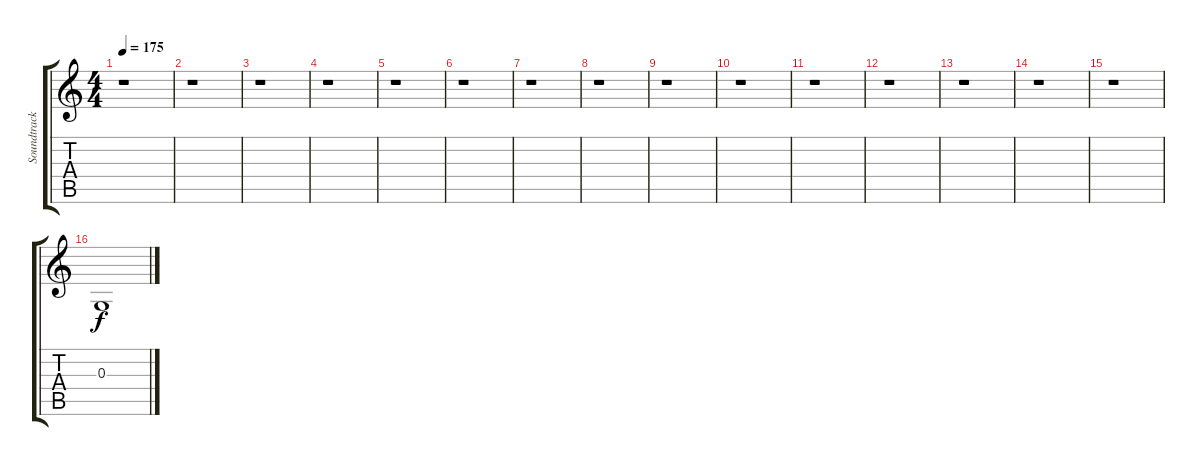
\track ("Soundtrack" "Soundtrack") {instrument fx2soundtrack}
\staff {score tabs}
\tuning (E4 B3 G3 D3 A2 E2) {hide}
\ts (4 4)
\tempo 175
\clef g2
\ks c
r.1{dy f} |
r.1 |
r.1 |
r.1 |
r.1 |
r.1 |
r.1 |
r.1 |
r.1 |
r.1 |
r.1 |
r.1 |
r.1 |
r.1 |
r.1 |
0.3.1
